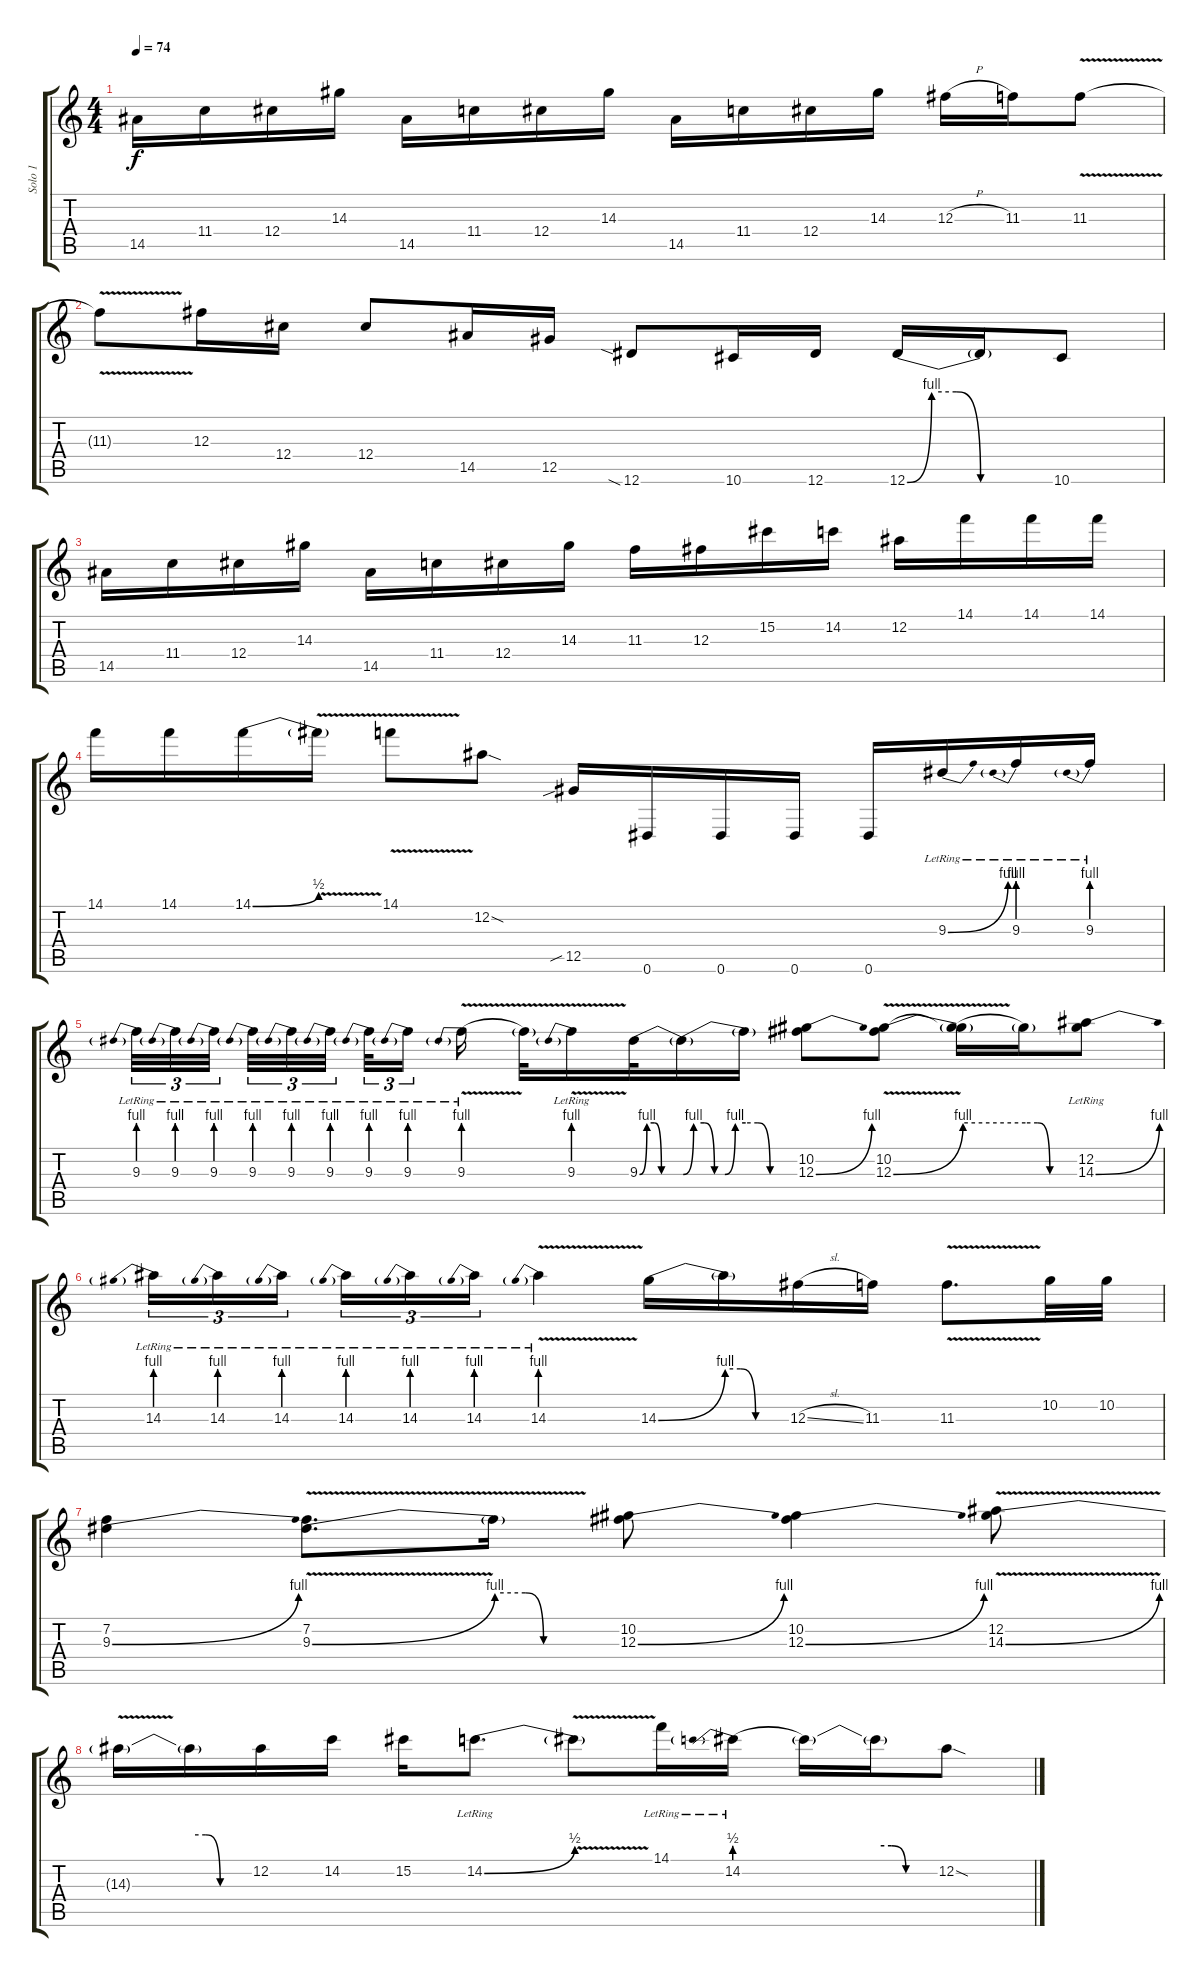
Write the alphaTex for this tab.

\track ("Solo 1" "Solo 1") {instrument overdrivenguitar}
\staff {score tabs}
\tuning (Eb4 Bb3 Gb3 Db3 Ab2 Eb2) {hide}
\ts (4 4)
\tempo 74
\clef g2
\ks c
14.5.16{dy f} 11.4.16 12.4.16 14.3.16 14.5.16 11.4.16 12.4.16 14.3.16 14.5.16 11.4.16 12.4.16 14.3.16 12.3{h}.16 11.3.16 11.3{v}.8 |
11.3{t}.8 12.3.16 12.4.16 12.4.8 14.5.16 12.5.16 12.6{sia}.8 10.6.16 12.6.16 12.6{be (custom 0 0 10 4 20 4 30 0 60 0)}.16 12.6{t}.16 10.6.8 |
14.5.16 11.4.16 12.4.16 14.3.16 14.5.16 11.4.16 12.4.16 14.3.16 11.3.16 12.3.16 15.2.16 14.2.16 12.2.16 14.1.16 14.1.16 14.1.16 |
14.1.16 14.1.16 14.1{be (bend 0 0 60 2)}.16 14.1{v t}.16 14.1{v}.8 12.2{sod}.8 12.5{sib}.16 0.6.16 0.6.16 0.6.16 0.6.16 9.3{be (bend 0 0 60 4) lr}.16 9.3{be (prebend 0 4 60 4) lr}.16 9.3{be (prebend 0 4 60 4) lr}.16 |
9.3{be (prebend 0 4 60 4) lr}.32{tu (3 2)} 9.3{be (prebend 0 4 60 4) lr}.32{tu (3 2)} 9.3{be (prebend 0 4 60 4) lr}.32{tu (3 2) beam splitsecondary} 9.3{be (prebend 0 4 60 4) lr}.32{tu (3 2)} 9.3{be (prebend 0 4 60 4) lr}.32{tu (3 2)} 9.3{be (prebend 0 4 60 4) lr}.32{tu (3 2) beam splitsecondary} 9.3{be (prebend 0 4 60 4) lr}.32{tu (3 2)} 9.3{be (prebend 0 4 60 4) lr}.16{tu (3 2) beam splitsecondary} 9.3{be (prebend 0 4 60 4) v lr}.16 9.3{t}.32 9.3{be (prebend 0 4 60 4) v lr}.16 9.3{be (custom 0 0 10 4 20 4 30 0 60 0)}.32 9.3{be (custom 0 0 10 4 20 4 30 0 40 0 50 4 60 4) t}.16 9.3{be (custom 0 4 15 4 30 0 60 0) t}.16 (10.2 12.3{be (bend 0 0 60 4)}).8 (10.2 12.3{be (bend 0 0 60 4) v}).8 (10.2{t} 12.3{be (hold 0 4 60 4) t}).16 12.3{be (custom 0 4 15 4 30 0 60 0) t}.16 (12.2{lr} 14.3{be (bend 0 0 60 4) lr}).8 |
14.3{be (prebend 0 4 60 4) lr}.16{tu (3 2)} 14.3{be (prebend 0 4 60 4) lr}.16{tu (3 2)} 14.3{be (prebend 0 4 60 4) lr}.16{tu (3 2) beam splitsecondary} 14.3{be (prebend 0 4 60 4) lr}.16{tu (3 2)} 14.3{be (prebend 0 4 60 4) lr}.16{tu (3 2)} 14.3{be (prebend 0 4 60 4) lr}.16{tu (3 2)} 14.3{be (prebend 0 4 60 4) v lr}.4 14.3{be (bend 0 0 60 4)}.16 14.3{be (custom 0 4 15 4 30 0 60 0) t}.16 12.3{sl}.16 11.3.16 11.3{v}.8{d} 10.2.32 10.2.32 |
(7.2 9.3{be (bend 0 0 60 4)}).4 (7.2 9.3{be (bend 0 0 60 4) v}).8{d} 9.3{be (custom 0 4 15 4 24 0 60 0) t}.16 (10.2 12.3{be (bend 0 0 60 4)}).8 (10.2 12.3{be (bend 0 0 60 4)}).4 (12.2 14.3{be (bend 0 0 60 4) v}).8 |
14.3{t}.16 14.3{be (custom 0 4 15 4 30 0 60 0) t}.16 12.2.16 14.2.16 15.2.16 14.2{be (bend 0 0 60 2) lr}.8{d} 14.2{v t}.8 14.1{lr}.16 14.2{be (prebend 0 2 60 2) lr}.16 14.2{t}.16 14.2{be (custom 0 2 15 2 30 0 60 0) t}.16 12.2{sod}.8
